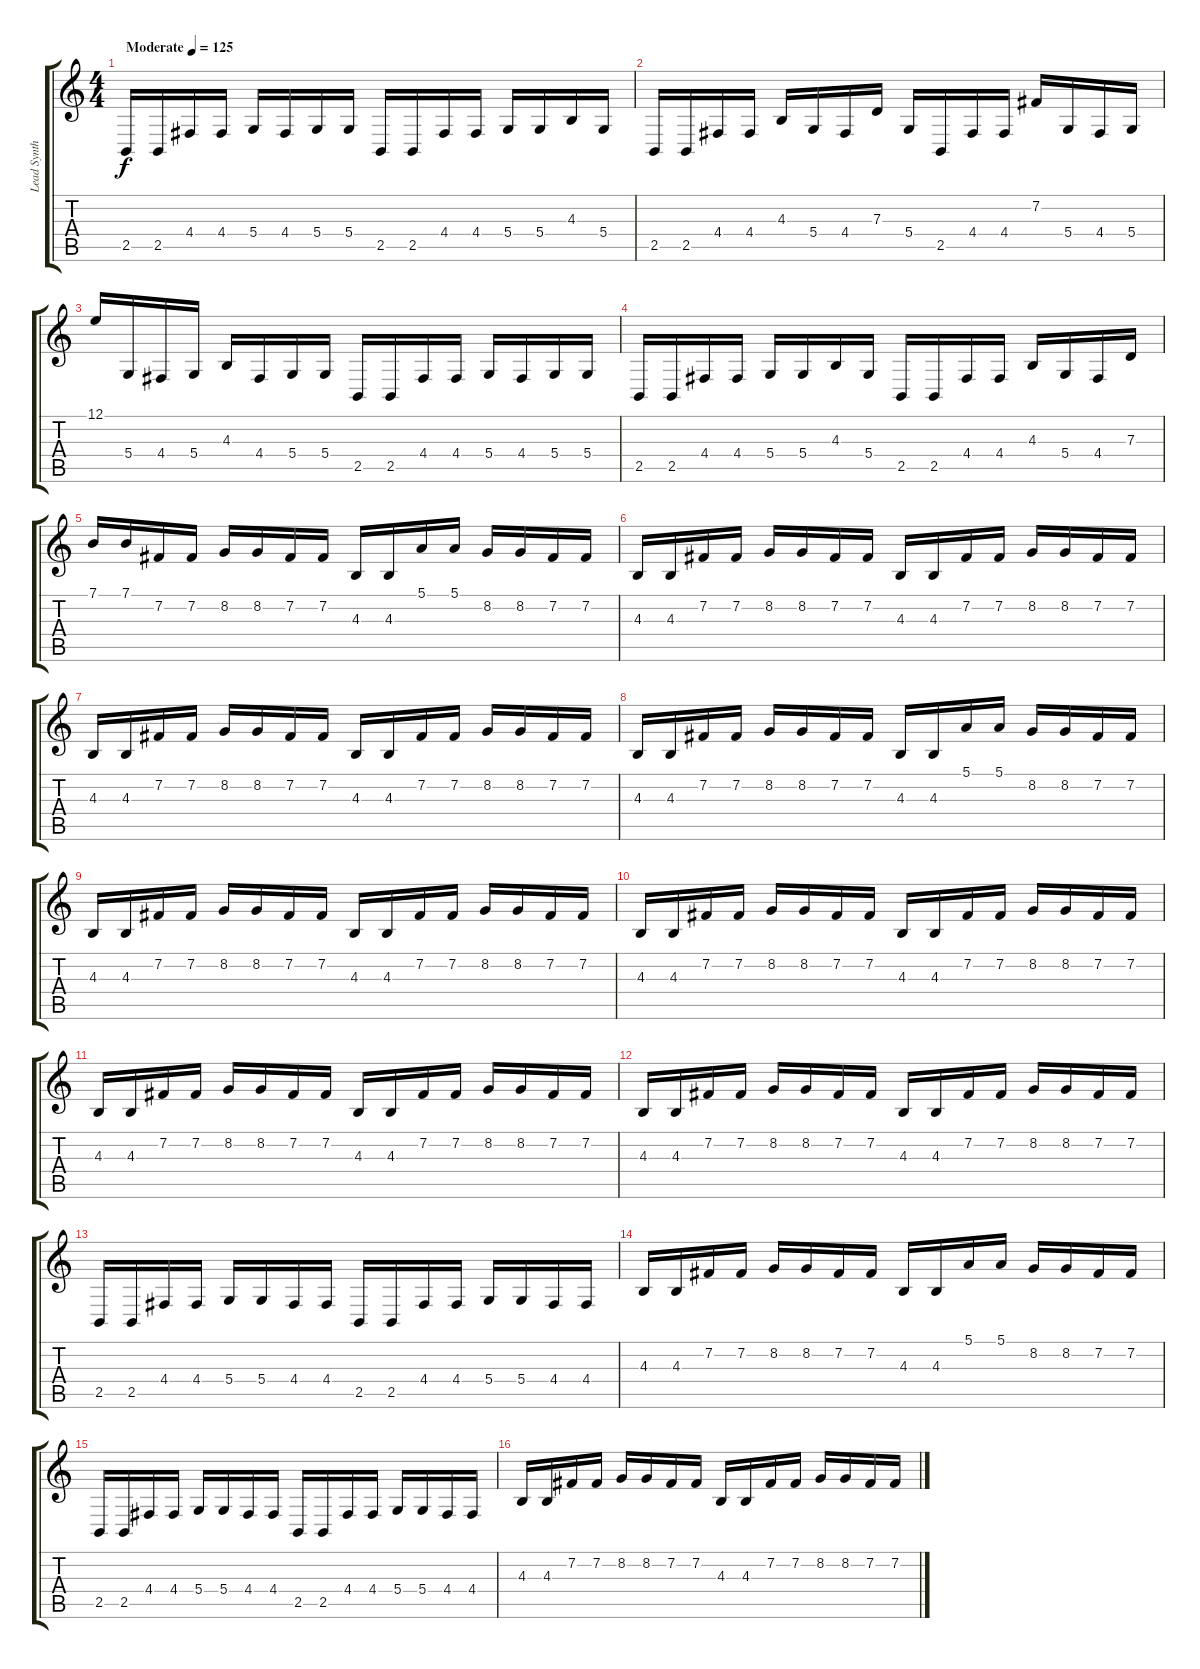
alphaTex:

\track ("Lead Synth" "Lead Synth") {instrument lead2sawtooth}
\staff {score tabs}
\tuning (E4 B3 G3 D3 A2 E2) {hide}
\ts (4 4)
\tempo (125 "Moderate")
\clef g2
\ks c
2.5.16{dy f volume 4 instrument lead2sawtooth} 2.5.16{volume 13} 4.4.16 4.4.16 5.4.16 4.4.16 5.4.16 5.4.16 2.5.16 2.5.16 4.4.16 4.4.16 5.4.16 5.4.16 4.3.16 5.4.16 |
2.5.16 2.5.16 4.4.16 4.4.16 4.3.16 5.4.16 4.4.16 7.3.16 5.4.16 2.5.16 4.4.16 4.4.16 7.2.16 5.4.16 4.4.16 5.4.16 |
12.1.16 5.4.16 4.4.16 5.4.16 4.3.16 4.4.16 5.4.16 5.4.16 2.5.16 2.5.16 4.4.16 4.4.16 5.4.16 4.4.16 5.4.16 5.4.16 |
2.5.16 2.5.16 4.4.16 4.4.16 5.4.16 5.4.16 4.3.16 5.4.16 2.5.16 2.5.16 4.4.16 4.4.16 4.3.16 5.4.16 4.4.16 7.3.16 |
7.1.16 7.1.16 7.2.16 7.2.16 8.2.16 8.2.16 7.2.16 7.2.16 4.3.16 4.3.16 5.1.16 5.1.16 8.2.16 8.2.16 7.2.16 7.2.16 |
4.3.16 4.3.16 7.2.16 7.2.16 8.2.16 8.2.16 7.2.16 7.2.16 4.3.16 4.3.16 7.2.16 7.2.16 8.2.16 8.2.16 7.2.16 7.2.16 |
4.3.16 4.3.16 7.2.16 7.2.16 8.2.16 8.2.16 7.2.16 7.2.16 4.3.16 4.3.16 7.2.16 7.2.16 8.2.16 8.2.16 7.2.16 7.2.16 |
4.3.16 4.3.16 7.2.16 7.2.16 8.2.16 8.2.16 7.2.16 7.2.16 4.3.16 4.3.16 5.1.16 5.1.16 8.2.16 8.2.16 7.2.16 7.2.16 |
4.3.16 4.3.16 7.2.16 7.2.16 8.2.16 8.2.16 7.2.16 7.2.16 4.3.16 4.3.16 7.2.16 7.2.16 8.2.16 8.2.16 7.2.16 7.2.16 |
4.3.16 4.3.16 7.2.16 7.2.16 8.2.16 8.2.16 7.2.16 7.2.16 4.3.16 4.3.16 7.2.16 7.2.16 8.2.16 8.2.16 7.2.16 7.2.16 |
4.3.16 4.3.16 7.2.16 7.2.16 8.2.16 8.2.16 7.2.16 7.2.16 4.3.16 4.3.16 7.2.16 7.2.16 8.2.16 8.2.16 7.2.16 7.2.16 |
4.3.16 4.3.16 7.2.16 7.2.16 8.2.16 8.2.16 7.2.16 7.2.16 4.3.16 4.3.16 7.2.16 7.2.16 8.2.16 8.2.16 7.2.16 7.2.16 |
2.5.16 2.5.16 4.4.16 4.4.16 5.4.16 5.4.16 4.4.16 4.4.16 2.5.16 2.5.16 4.4.16 4.4.16 5.4.16 5.4.16 4.4.16 4.4.16 |
4.3.16 4.3.16 7.2.16 7.2.16 8.2.16 8.2.16 7.2.16 7.2.16 4.3.16 4.3.16 5.1.16 5.1.16 8.2.16 8.2.16 7.2.16 7.2.16 |
2.5.16 2.5.16 4.4.16 4.4.16 5.4.16 5.4.16 4.4.16 4.4.16 2.5.16 2.5.16 4.4.16 4.4.16 5.4.16 5.4.16 4.4.16 4.4.16 |
4.3.16 4.3.16 7.2.16 7.2.16 8.2.16 8.2.16 7.2.16 7.2.16 4.3.16 4.3.16 7.2.16 7.2.16 8.2.16 8.2.16 7.2.16 7.2.16
